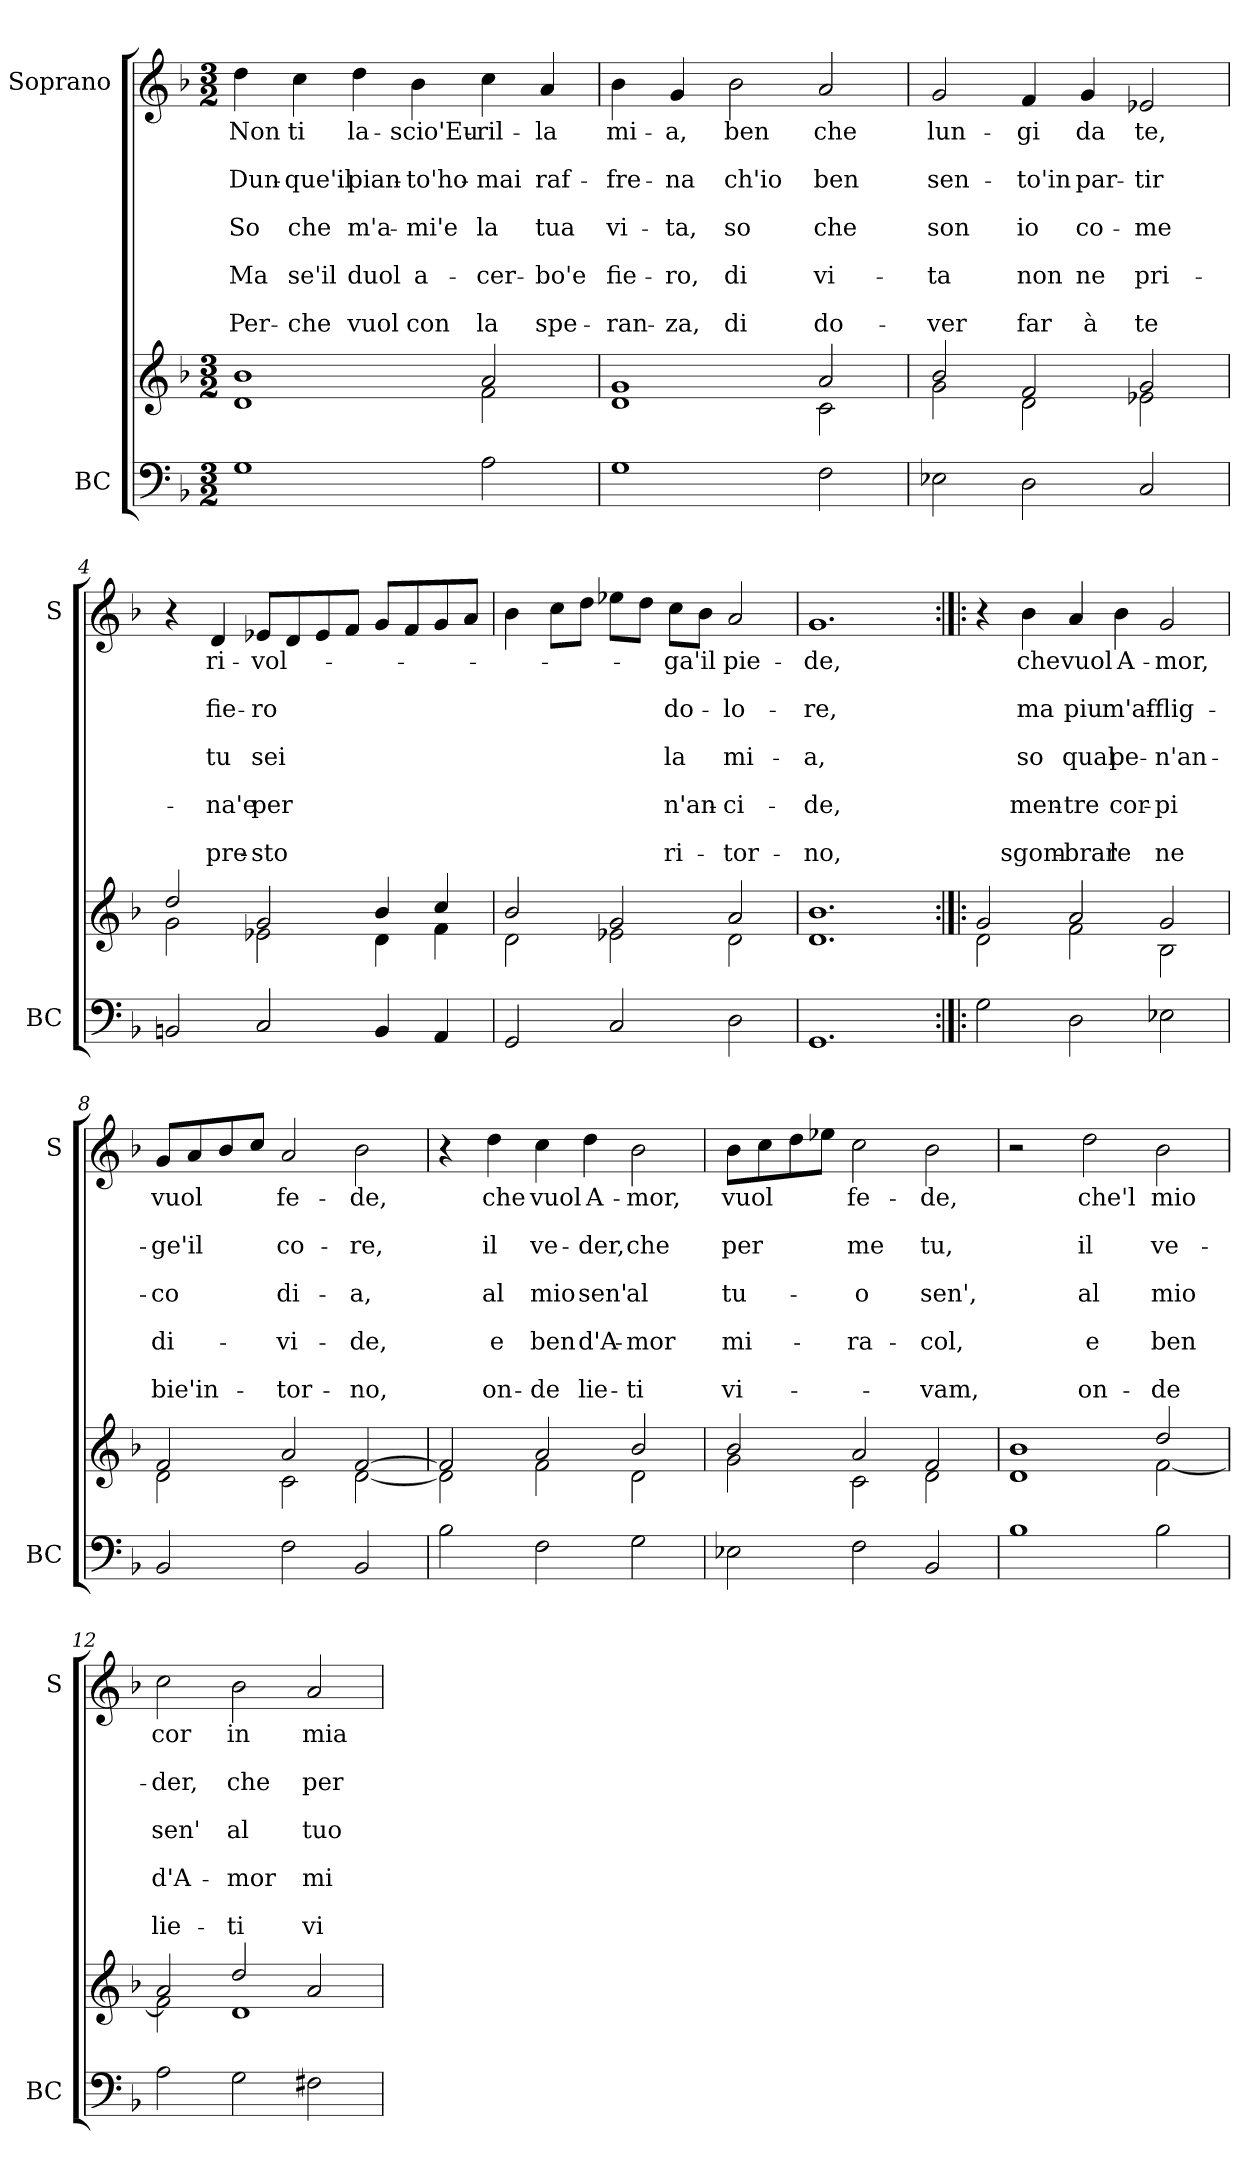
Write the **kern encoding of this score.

**kern	**kern	**kern	**text	**text	**text	**text	**text	**text	**text	**text	**text
*part2	*part2	*part1	*part1	*part1	*part1	*part1	*part1	*part1	*part1	*part1	*part1
*staff3	*staff2	*staff1	*staff1	*staff1	*staff1	*staff1	*staff1	*staff1	*staff1	*staff1	*staff1
*I"BC	*	*I"Soprano	*	*	*	*	*	*	*	*	*
*I'BC	*	*I'S	*	*	*	*	*	*	*	*	*
*clefF4	*clefG2	*clefG2	*	*	*	*	*	*	*	*	*
*k[b-]	*k[b-]	*k[b-]	*	*	*	*	*	*	*	*	*
*F:	*F:	*F:	*	*	*	*	*	*	*	*	*
*M3/2	*M3/2	*M3/2	*	*	*	*	*	*	*	*	*
=1	=1	=1	=1	=1	=1	=1	=1	=1	=1	=1	=1
*	*^	*	*	*	*	*	*	*	*	*	*
!	!	!	!	!LO:LY:b	!	!LO:LY:b	!	!LO:LY:b	!	!LO:LY:b	!	!LO:LY:b
1G	1b-	1d	4dd\	Non	.	Dun-	.	So	.	Ma	.	Per-
!	!	!	!	!LO:LY:b	!	!LO:LY:b	!	!LO:LY:b	!	!LO:LY:b	!	!LO:LY:b
.	.	.	4cc\	ti	.	-que'il	.	che	.	se'il	.	-che
!	!	!	!	!LO:LY:b	!	!LO:LY:b	!	!LO:LY:b	!	!LO:LY:b	!	!LO:LY:b
.	.	.	4dd\	la-	.	pian-	.	m'a-	.	duol	.	vuol
!	!	!	!	!LO:LY:b	!	!LO:LY:b	!	!LO:LY:b	!	!LO:LY:b	!	!LO:LY:b
.	.	.	4b-\	-scio'Eu-	.	-to'ho-	.	-mi'e	.	a-	.	con
!	!	!	!	!LO:LY:b	!	!LO:LY:b	!	!LO:LY:b	!	!LO:LY:b	!	!LO:LY:b
2A\	2a/	2f\	4cc\	-ril-	.	-mai	.	la	.	-cer-	.	la
!	!	!	!	!LO:LY:b	!	!LO:LY:b	!	!LO:LY:b	!	!LO:LY:b	!	!LO:LY:b
.	.	.	4a/	-la	.	raf-	.	tua	.	-bo'e	.	spe-
=2	=2	=2	=2	=2	=2	=2	=2	=2	=2	=2	=2	=2
!	!	!	!	!LO:LY:b	!	!LO:LY:b	!	!LO:LY:b	!	!LO:LY:b	!	!LO:LY:b
1G	1g	1d	4b-\	mi-	.	-fre-	.	vi-	.	fie-	.	-ran-
!	!	!	!	!LO:LY:b	!	!LO:LY:b	!	!LO:LY:b	!	!LO:LY:b	!	!LO:LY:b
.	.	.	4g/	-a,	.	-na	.	-ta,	.	-ro,	.	-za,
!	!	!	!	!LO:LY:b	!	!LO:LY:b	!	!LO:LY:b	!	!LO:LY:b	!	!LO:LY:b
.	.	.	2b-\	ben	.	ch'io	.	so	.	di	.	di
!	!	!	!	!LO:LY:b	!	!LO:LY:b	!	!LO:LY:b	!	!LO:LY:b	!	!LO:LY:b
2F\	2a/	2c\	2a/	che	.	ben	.	che	.	vi-	.	do-
=3	=3	=3	=3	=3	=3	=3	=3	=3	=3	=3	=3	=3
!	!	!	!	!LO:LY:b	!	!LO:LY:b	!	!LO:LY:b	!	!LO:LY:b	!	!LO:LY:b
2E-X\	2b-/	2g\	2g/	lun-	.	sen-	.	son	.	-ta	.	-ver
!	!	!	!	!LO:LY:b	!	!LO:LY:b	!	!LO:LY:b	!	!LO:LY:b	!	!LO:LY:b
2D\	2f/	2d\	4f/	-gi	.	-to'in	.	io	.	non	.	far
!	!	!	!	!LO:LY:b	!	!LO:LY:b	!	!LO:LY:b	!	!LO:LY:b	!	!LO:LY:b
.	.	.	4g/	da	.	par-	.	co-	.	ne	.	à
!	!	!	!	!LO:LY:b	!	!LO:LY:b	!	!LO:LY:b	!	!LO:LY:b	!	!LO:LY:b
2C/	2g/	2e-X\	2e-X/	te,	.	-tir	.	-me	.	pri-	.	te
=4	=4	=4	=4	=4	=4	=4	=4	=4	=4	=4	=4	=4
2BBn/	2dd/	2g\	4r	.	.	.	.	.	.	.	.	.
!	!	!	!	!LO:LY:b	!	!LO:LY:b	!	!LO:LY:b	!	!LO:LY:b	!	!LO:LY:b
.	.	.	4d/	ri-	.	fie-	.	tu	.	-na'e	.	pre-
!	!	!	!	!LO:LY:b	!	!LO:LY:b	!	!LO:LY:b	!	!LO:LY:b	!	!LO:LY:b
2C/	2g/	2e-X\	8e-X/L	-vol-	.	-ro	.	sei	.	per	.	-sto
.	.	.	8d/	.	.	.	.	.	.	.	.	.
.	.	.	8e-/	.	.	.	.	.	.	.	.	.
.	.	.	8f/J	.	.	.	.	.	.	.	.	.
4BB/	4b-/	4d\	8g/L	.	.	.	.	.	.	.	.	.
.	.	.	8f/	.	.	.	.	.	.	.	.	.
4AA/	4cc/	4f\	8g/	.	.	.	.	.	.	.	.	.
.	.	.	8a/J	.	.	.	.	.	.	.	.	.
!!LO:LB:g=z
=5	=5	=5	=5	=5	=5	=5	=5	=5	=5	=5	=5	=5
2GG/	2b-/	2d\	4b-\	.	.	.	.	.	.	.	.	.
.	.	.	8cc\L	.	.	.	.	.	.	.	.	.
.	.	.	8dd\J	.	.	.	.	.	.	.	.	.
2C/	2g/	2e-X\	8ee-X\L	.	.	.	.	.	.	.	.	.
.	.	.	8dd\J	.	.	.	.	.	.	.	.	.
!	!	!	!	!LO:LY:b	!	!LO:LY:b	!	!LO:LY:b	!	!LO:LY:b	!	!LO:LY:b
.	.	.	8cc\L	-ga'il	.	do-	.	la	.	n'an-	.	ri-
.	.	.	8b-\J	.	.	.	.	.	.	.	.	.
!	!	!	!	!LO:LY:b	!	!LO:LY:b	!	!LO:LY:b	!	!LO:LY:b	!	!LO:LY:b
2D\	2a/	2d\	2a/	pie-	.	-lo-	.	mi-	.	-ci-	.	-tor-
=6	=6	=6	=6	=6	=6	=6	=6	=6	=6	=6	=6	=6
!	!	!	!	!LO:LY:b	!	!LO:LY:b	!	!LO:LY:b	!	!LO:LY:b	!	!LO:LY:b
1.GG	1.b-	1.d	1.g	-de,	.	-re,	.	-a,	.	-de,	.	-no,
=7:|!|:	=7:|!|:	=7:|!|:	=7:|!|:	=7:|!|:	=7:|!|:	=7:|!|:	=7:|!|:	=7:|!|:	=7:|!|:	=7:|!|:	=7:|!|:	=7:|!|:
2G\	2g/	2d\	4r	.	.	.	.	.	.	.	.	.
!	!	!	!	!LO:LY:b	!	!LO:LY:b	!	!LO:LY:b	!	!LO:LY:b	!	!LO:LY:b
.	.	.	4b-\	che	.	ma	.	so	.	men-	.	sgom-
!	!	!	!	!LO:LY:b	!	!LO:LY:b	!	!LO:LY:b	!	!LO:LY:b	!	!LO:LY:b
2D\	2a/	2f\	4a/	vuol	.	piu	.	qual	.	-tre	.	-brar
!	!	!	!	!LO:LY:b	!	!LO:LY:b	!	!LO:LY:b	!	!LO:LY:b	!	!LO:LY:b
.	.	.	4b-\	A-	.	m'af-	.	pe-	.	cor-	.	le
!	!	!	!	!LO:LY:b	!	!LO:LY:b	!	!LO:LY:b	!	!LO:LY:b	!	!LO:LY:b
2E-X\	2g/	2B-\	2g/	-mor,	.	-flig-	.	-n'an-	.	-pi	.	ne
=8	=8	=8	=8	=8	=8	=8	=8	=8	=8	=8	=8	=8
!	!	!	!	!LO:LY:b	!	!LO:LY:b	!	!LO:LY:b	!	!LO:LY:b	!	!LO:LY:b
2BB-/	2f/	2d\	8g/L	vuol	.	-ge'il	.	-co	.	di-	.	bie'in-
.	.	.	8a/	.	.	.	.	.	.	.	.	.
.	.	.	8b-/	.	.	.	.	.	.	.	.	.
.	.	.	8cc/J	.	.	.	.	.	.	.	.	.
!	!	!	!	!LO:LY:b	!	!LO:LY:b	!	!LO:LY:b	!	!LO:LY:b	!	!LO:LY:b
2F\	2a/	2c\	2a/	fe-	.	co-	.	di-	.	-vi-	.	-tor-
!	!	!	!	!LO:LY:b	!	!LO:LY:b	!	!LO:LY:b	!	!LO:LY:b	!	!LO:LY:b
2BB-/	[>2f/	[<2d\	2b-\	-de,	.	-re,	.	-a,	.	-de,	.	-no,
=9	=9	=9	=9	=9	=9	=9	=9	=9	=9	=9	=9	=9
2B-\	2f/]	2d\]	4r	.	.	.	.	.	.	.	.	.
!	!	!	!	!LO:LY:b	!	!LO:LY:b	!	!LO:LY:b	!	!LO:LY:b	!	!LO:LY:b
.	.	.	4dd\	che	.	il	.	al	.	e	.	on-
!	!	!	!	!LO:LY:b	!	!LO:LY:b	!	!LO:LY:b	!	!LO:LY:b	!	!LO:LY:b
2F\	2a/	2f\	4cc\	vuol	.	ve-	.	mio	.	ben	.	-de
!	!	!	!	!LO:LY:b	!	!LO:LY:b	!	!LO:LY:b	!	!LO:LY:b	!	!LO:LY:b
.	.	.	4dd\	A-	.	-der,	.	sen'	.	d'A-	.	lie-
!	!	!	!	!LO:LY:b	!	!LO:LY:b	!	!LO:LY:b	!	!LO:LY:b	!	!LO:LY:b
2G\	2b-/	2d\	2b-\	-mor,	.	che	.	al	.	-mor	.	-ti
!!LO:PB:g=z
=10	=10	=10	=10	=10	=10	=10	=10	=10	=10	=10	=10	=10
!	!	!	!	!LO:LY:b	!	!LO:LY:b	!	!LO:LY:b	!	!LO:LY:b	!	!LO:LY:b
2E-X\	2b-/	2g\	8b-\L	vuol	.	per	.	tu-	.	mi-	.	vi-
.	.	.	8cc\	.	.	.	.	.	.	.	.	.
.	.	.	8dd\	.	.	.	.	.	.	.	.	.
.	.	.	8ee-X\J	.	.	.	.	.	.	.	.	.
!	!	!	!	!LO:LY:b	!	!LO:LY:b	!	!LO:LY:b	!	!LO:LY:b	!	!
2F\	2a/	2c\	2cc\	fe-	.	me	.	-o	.	-ra-	.	.
!	!	!	!	!LO:LY:b	!	!LO:LY:b	!	!LO:LY:b	!	!LO:LY:b	!	!LO:LY:b
2BB-/	2f/	2d\	2b-\	-de,	.	tu,	.	sen',	.	-col,	.	-vam,
=11	=11	=11	=11	=11	=11	=11	=11	=11	=11	=11	=11	=11
1B-	1b-	1d	2r	.	.	.	.	.	.	.	.	.
!	!	!	!	!LO:LY:b	!	!LO:LY:b	!	!LO:LY:b	!	!LO:LY:b	!	!LO:LY:b
.	.	.	2dd\	che'l	.	il	.	al	.	e	.	on-
!	!	!	!	!LO:LY:b	!	!LO:LY:b	!	!LO:LY:b	!	!LO:LY:b	!	!LO:LY:b
2B-\	2dd/	[<2f\	2b-\	mio	.	ve-	.	mio	.	ben	.	-de
=12	=12	=12	=12	=12	=12	=12	=12	=12	=12	=12	=12	=12
!	!	!	!	!LO:LY:b	!	!LO:LY:b	!	!LO:LY:b	!	!LO:LY:b	!	!LO:LY:b
2A\	2a/	2f\]	2cc\	cor	.	-der,	.	sen'	.	d'A-	.	lie-
!	!	!	!	!LO:LY:b	!	!LO:LY:b	!	!LO:LY:b	!	!LO:LY:b	!	!LO:LY:b
2G\	2dd/	1d	2b-\	in	.	che	.	al	.	-mor	.	-ti
!	!	!	!	!LO:LY:b	!	!LO:LY:b	!	!LO:LY:b	!	!LO:LY:b	!	!LO:LY:b
2F#X\	2a/	.	2a/	mia	.	per	.	tuo	.	mi-	.	vi-
*	*v	*v	*	*	*	*	*	*	*	*	*	*
=	=	=	=	=	=	=	=	=	=	=	=
*-	*-	*-	*-	*-	*-	*-	*-	*-	*-	*-	*-
